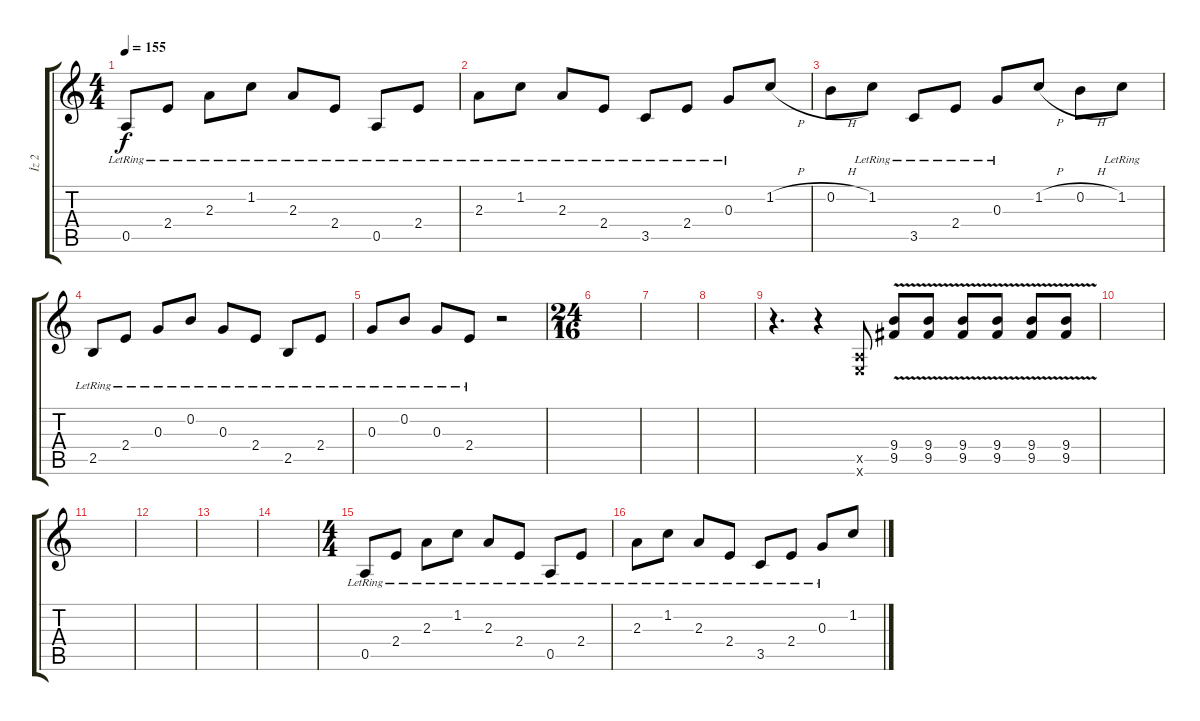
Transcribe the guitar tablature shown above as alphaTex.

\track ("İz 2" "İz 2") {instrument electricguitarclean}
\staff {score tabs}
\tuning (E4 B3 G3 D3 A2 E2) {hide}
\ts (4 4)
\tempo 155
\clef g2
\ks c
0.5{lr}.8{dy f instrument electricguitarclean} 2.4{lr}.8 2.3{lr}.8 1.2{lr}.8 2.3{lr}.8 2.4{lr}.8 0.5{lr}.8 2.4{lr}.8 |
2.3{lr}.8 1.2{lr}.8 2.3{lr}.8 2.4{lr}.8 3.5{lr}.8 2.4{lr}.8 0.3{lr}.8 1.2{h}.8 |
0.2{h}.8 1.2{lr}.8 3.5{lr}.8 2.4{lr}.8 0.3{lr}.8 1.2{h}.8 0.2{h}.8 1.2{lr}.8 |
2.5{lr}.8 2.4{lr}.8 0.3{lr}.8 0.2{lr}.8 0.3{lr}.8 2.4{lr}.8 2.5{lr}.8 2.4{lr}.8 |
0.3{lr}.8 0.2{lr}.8 0.3{lr}.8 2.4{lr}.8 r.2 |
\ts (24 16)
|
|
|
r.4{d} r.4 (0.5{x} 0.6{x}).8 (9.4{v} 9.5{v}).8{volume 16} (9.4{v} 9.5{v}).8 (9.4{v} 9.5{v}).8 (9.4{v} 9.5{v}).8 (9.4{v} 9.5{v}).8 (9.4{v} 9.5{v}).8 |
|
|
|
|
|
\ts (4 4)
0.5{lr}.8 2.4{lr}.8 2.3{lr}.8 1.2{lr}.8 2.3{lr}.8 2.4{lr}.8 0.5{lr}.8 2.4{lr}.8 |
2.3{lr}.8 1.2{lr}.8 2.3{lr}.8 2.4{lr}.8 3.5{lr}.8 2.4{lr}.8 0.3{lr}.8 1.2{h}.8
